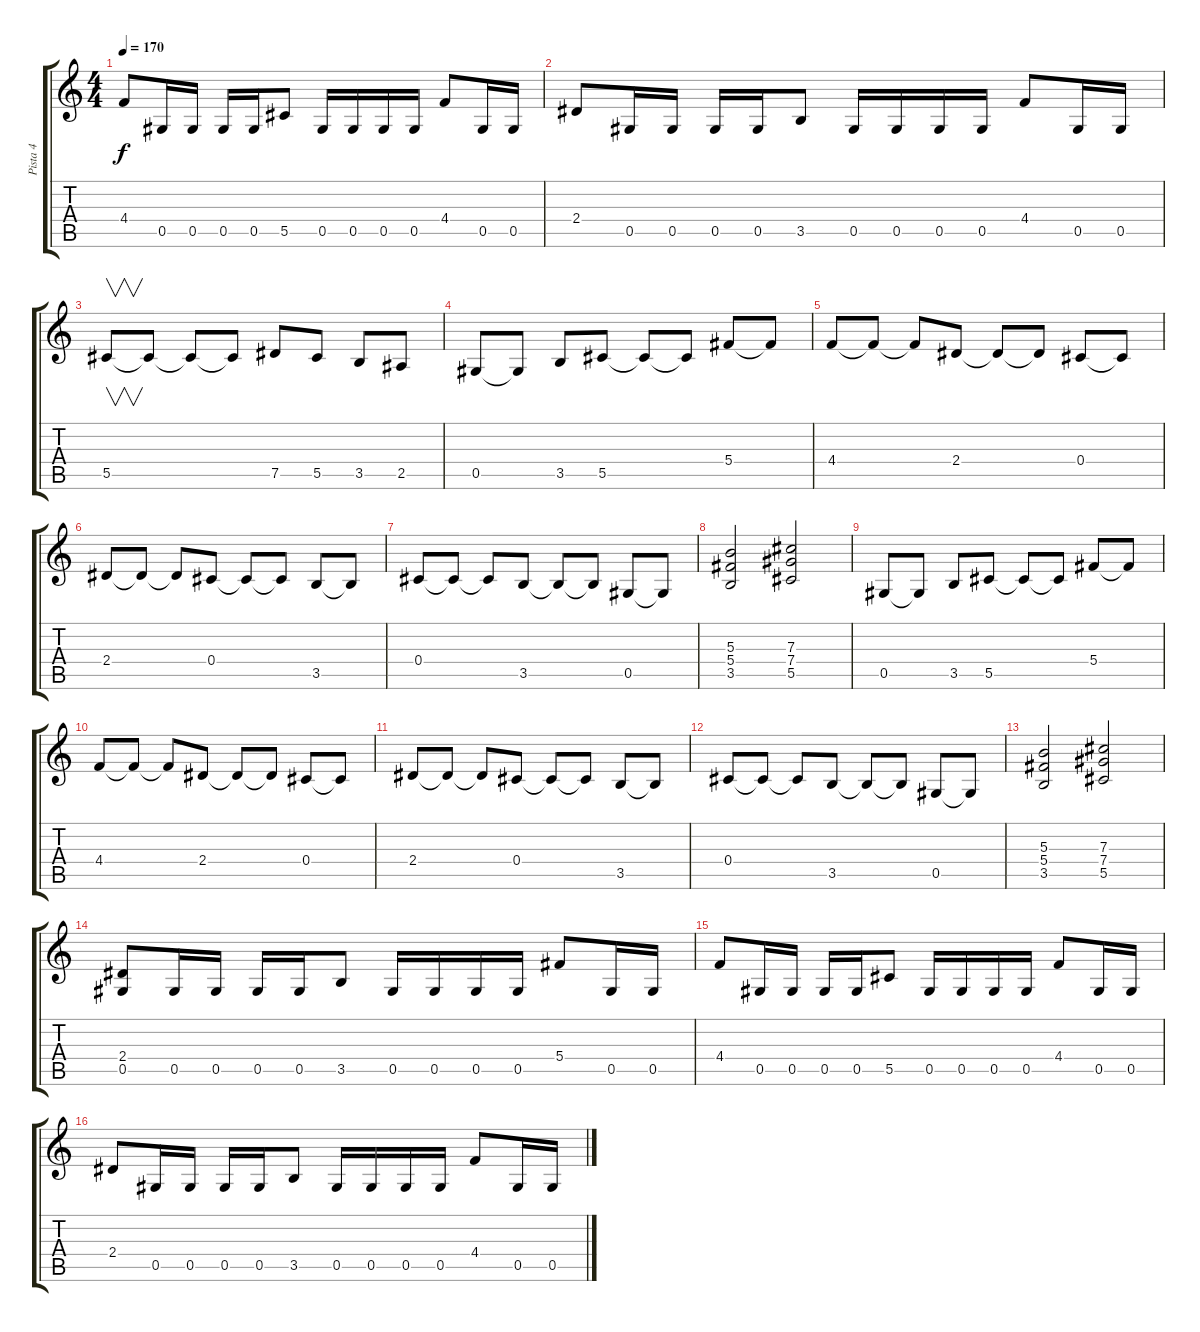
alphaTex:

\track ("Pista 4" "Pista 4") {instrument distortionguitar}
\staff {score tabs}
\tuning (Eb4 Bb3 Gb3 Db3 Ab2 Eb2) {hide}
\ts (4 4)
\tempo 170
\clef g2
\ks c
4.4.8{dy f} 0.5.16 0.5.16 0.5.16 0.5.16 5.5.8 0.5.16 0.5.16 0.5.16 0.5.16 4.4.8 0.5.16 0.5.16 |
2.4.8 0.5.16 0.5.16 0.5.16 0.5.16 3.5.8 0.5.16 0.5.16 0.5.16 0.5.16 4.4.8 0.5.16 0.5.16 |
5.5.8{v} 5.5{t}.8 5.5{t}.8 5.5{t}.8 7.5.8 5.5.8 3.5.8 2.5.8 |
0.5.8 0.5{t}.8 3.5.8 5.5.8 5.5{t}.8 5.5{t}.8 5.4.8 5.4{t}.8 |
4.4.8 4.4{t}.8 4.4{t}.8 2.4.8 2.4{t}.8 2.4{t}.8 0.4.8 0.4{t}.8 |
2.4.8 2.4{t}.8 2.4{t}.8 0.4.8 0.4{t}.8 0.4{t}.8 3.5.8 3.5{t}.8 |
0.4.8 0.4{t}.8 0.4{t}.8 3.5.8 3.5{t}.8 3.5{t}.8 0.5.8 0.5{t}.8 |
(5.3 5.4 3.5).2 (7.3 7.4 5.5).2 |
0.5.8 0.5{t}.8 3.5.8 5.5.8 5.5{t}.8 5.5{t}.8 5.4.8 5.4{t}.8 |
4.4.8 4.4{t}.8 4.4{t}.8 2.4.8 2.4{t}.8 2.4{t}.8 0.4.8 0.4{t}.8 |
2.4.8 2.4{t}.8 2.4{t}.8 0.4.8 0.4{t}.8 0.4{t}.8 3.5.8 3.5{t}.8 |
0.4.8 0.4{t}.8 0.4{t}.8 3.5.8 3.5{t}.8 3.5{t}.8 0.5.8 0.5{t}.8 |
(5.3 5.4 3.5).2 (7.3 7.4 5.5).2 |
(2.4 0.5).8 0.5.16 0.5.16 0.5.16 0.5.16 3.5.8 0.5.16 0.5.16 0.5.16 0.5.16 5.4.8 0.5.16 0.5.16 |
4.4.8 0.5.16 0.5.16 0.5.16 0.5.16 5.5.8 0.5.16 0.5.16 0.5.16 0.5.16 4.4.8 0.5.16 0.5.16 |
2.4.8 0.5.16 0.5.16 0.5.16 0.5.16 3.5.8 0.5.16 0.5.16 0.5.16 0.5.16 4.4.8 0.5.16 0.5.16
